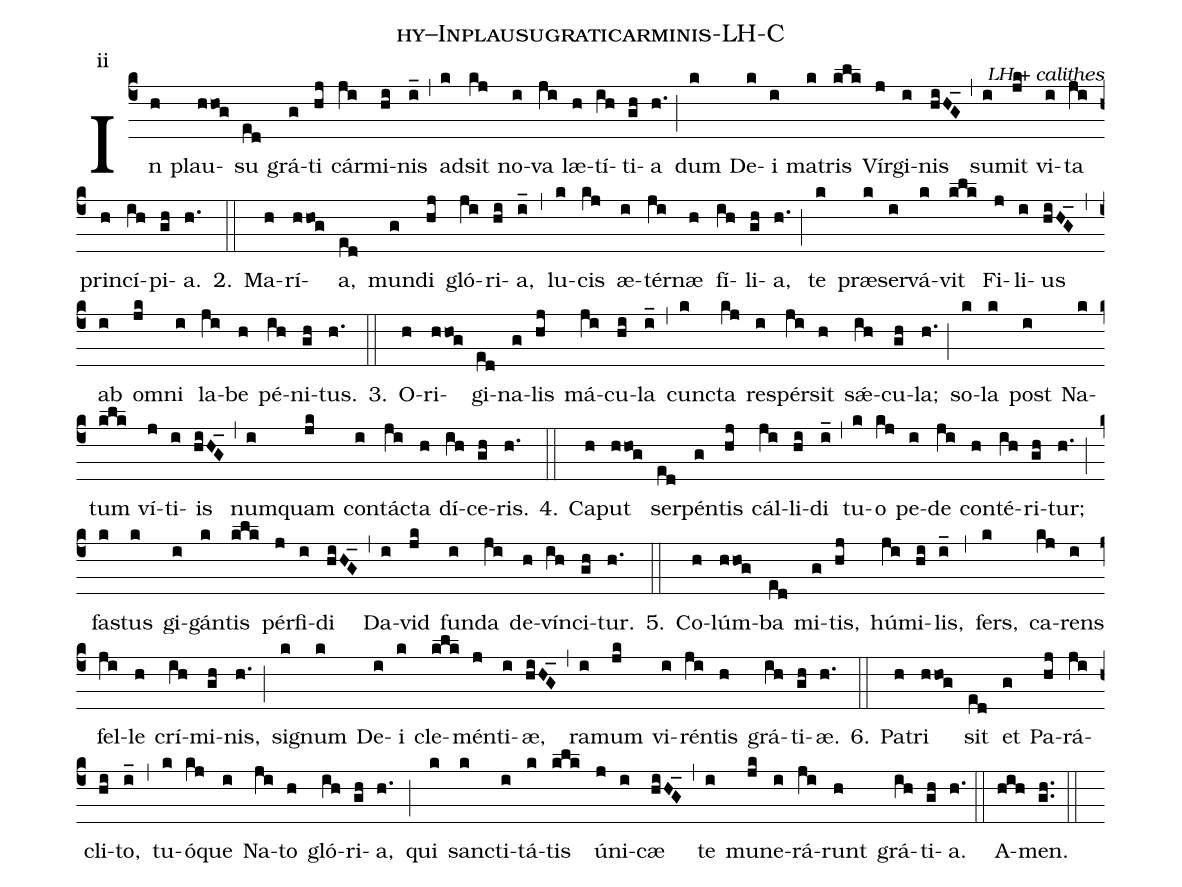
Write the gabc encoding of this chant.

name: hy--Inplausugraticarminis-LH-C;
commentary: LH + calithes;
annotation: ii;
%%
(c4) In(h) plau(hhog)su(ed) grá(g)ti(hj) cár(ji)mi(hi)nis(i_) (,)
ad(k)sit(kj) no(i)va(ji) læ(h)tí(ih)ti(gh)a(h.) (;)
 dum(k) De(k)i(i) ma(k)tris(klk) Vír(j)gi(i)nis(hiHG_) (,)
 su(i)mit(jk) vi(i)ta(ji) prin(h)cí(ih)pi(gh)a.(h.)

2.(::) Ma(h)rí(hhog)a,(ed) mun(g)di(hj) gló(ji)ri(hi)a,(i_) (,) lu(k)cis(kj) æ(i)tér(ji)næ(h) fí(ih)li(gh)a,(h.) (;) te(k) præ(k)ser(i)vá(k)vit(klk) Fi(j)li(i)us(hiHG_) (,) ab(i) om(jk)ni(i) la(ji)be(h) pé(ih)ni(gh)tus.(h.)

3.(::) O(h)ri(hhog)gi(ed)na(g)lis(hj) má(ji)cu(hi)la(i_) (,) cun(k)cta(kj) re(i)spér(ji)sit(h) sǽ(ih)cu(gh)la;(h.) (;) so(k)la(k) post(i) Na(k)tum(klk) ví(j)ti(i)is(hiHG_) (,) num(i)quam(jk) con(i)tá(ji)cta(h) dí(ih)ce(gh)ris.(h.)

4.(::) Ca(h)put(hhog) ser(ed)pén(g)tis(hj) cál(ji)li(hi)di(i_) (,) tu(k)o(kj) pe(i)de(ji) con(h)té(ih)ri(gh)tur;(h.) (;) fa(k)stus(k) gi(i)gán(k)tis(klk) pér(j)fi(i)di(hiHG_) (,) Da(i)vid(jk) fun(i)da(ji) de(h)vín(ih)ci(gh)tur.(h.)

5.(::) Co(h)lúm(hhog)ba(ed) mi(g)tis,(hj) hú(ji)mi(hi)lis,(i_) (,) fers,(k) ca(kj)rens(i) fel(ji)le(h) crí(ih)mi(gh)nis,(h.) (;) si(k)gnum(k) De(i)i(k) cle(klk)mén(j)ti(i)æ,(hiHG_) (,) ra(i)mum(jk) vi(i)rén(ji)tis(h) grá(ih)ti(gh)æ.(h.)

6.(::) Pa(h)tri(hhog) sit(ed) et(g) Pa(hj)rá(ji)cli(hi)to,(i_) (,)
tu(k)ó(kj)que(i) Na(ji)to(h) gló(ih)ri(gh)a,(h.) (;)
qui(k) san(k)cti(i)tá(k)tis(klk) ú(j)ni(i)cæ(hiHG_) (,)
te(i) mu(jk)ne(i)rá(ji)runt(h) grá(ih)ti(gh)a.(h.) (::)
A(hih)men.(gh..) (::)
